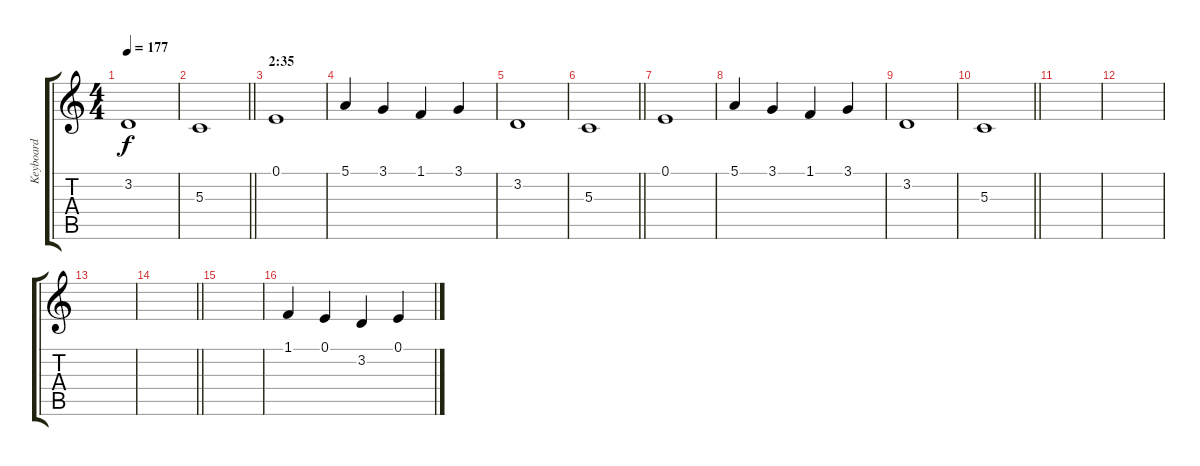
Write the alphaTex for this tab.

\track ("Keyboard" "Keyboard") {instrument reedorgan}
\staff {score tabs}
\tuning (E4 B3 G3 D3 A2 E2) {hide}
\ts (4 4)
\tempo 177
\clef g2
\ks c
3.2.1{dy f} |
\barLineRight lightlight
5.3.1 |
\section ("" "2:35")
0.1.1 |
5.1.4 3.1.4 1.1.4 3.1.4 |
3.2.1 |
\barLineRight lightlight
5.3.1 |
0.1.1 |
5.1.4 3.1.4 1.1.4 3.1.4 |
3.2.1 |
\barLineRight lightlight
5.3.1 |
|
|
|
\barLineRight lightlight
|
|
1.1.4 0.1.4 3.2.4 0.1.4
